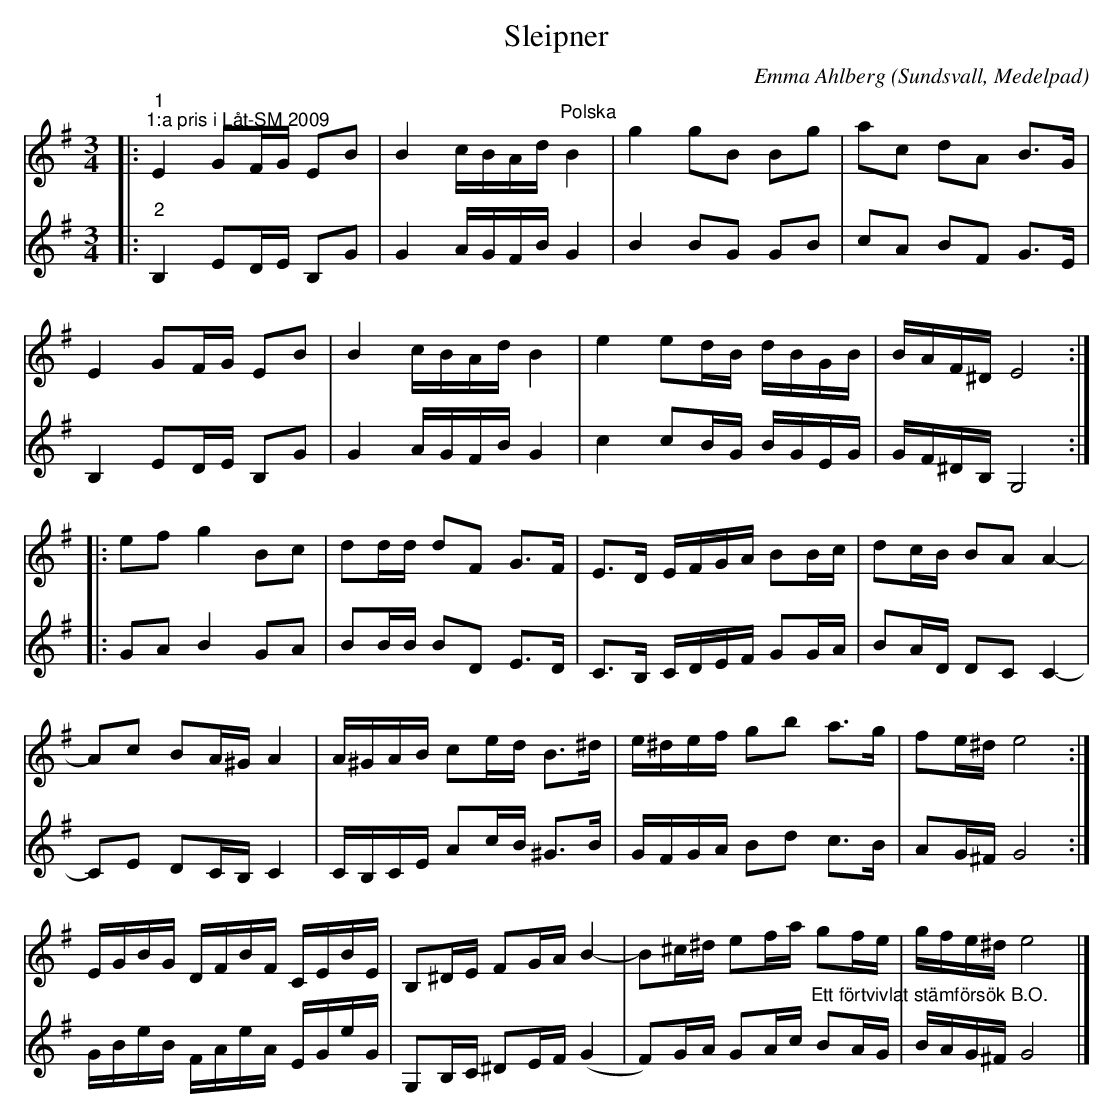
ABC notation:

X:1
T:Sleipner
C:Emma Ahlberg
O:Sundsvall, Medelpad
L:1/16
M:3/4
K:Em
V:1
|:"^1""^1:a pris i Låt-SM 2009" E4 G2FG E2B2 | B4 cBAd"^Polska" B4 | g4 g2B2 B2g2 | a2c2 d2A2 B2>G2 |
E4 G2FG E2B2 | B4 cBAd B4 | e4 e2dB dBGB | BAF^D E8 ::
 e2f2 g4 B2c2 | d2dd d2F2 G2>F2 | E2>D2 EFGA B2Bc | d2cB B2A2 A4- |
A2c2 B2A^G A4 | A^GAB c2ed B2>^d2 | e^def g2b2 a2>g2 | f2e^d e8 :|
EGBG DFBF CEBE | B,2^DE F2GA B4- | B2^c^d e2fa g2fe | gfe^d e8 |]
V:2
|:"^2" B,4 E2DE B,2G2 | G4 AGFB G4 | B4 B2G2 G2B2 | c2A2 B2F2 G2>E2 |
B,4 E2DE B,2G2 | G4 AGFB G4 | c4 c2BG BGEG | GF^DB, G,8 ::
G2A2 B4 G2A2 | B2BB B2D2 E2>D2 | C2>B,2 CDEF G2GA | B2AD D2C2 C4- |
C2E2 D2CB, C4 | CB,CE A2cB ^G2>B2 | GFGA B2d2 c2>B2 | A2G^F G8 :|
 GBeB FAeA EGeG | G,2B,C ^D2EF (G4 | F2)GA G2Ac"^Ett förtvivlat stämförsök B.O." B2AG | BAG^F G8 |]
